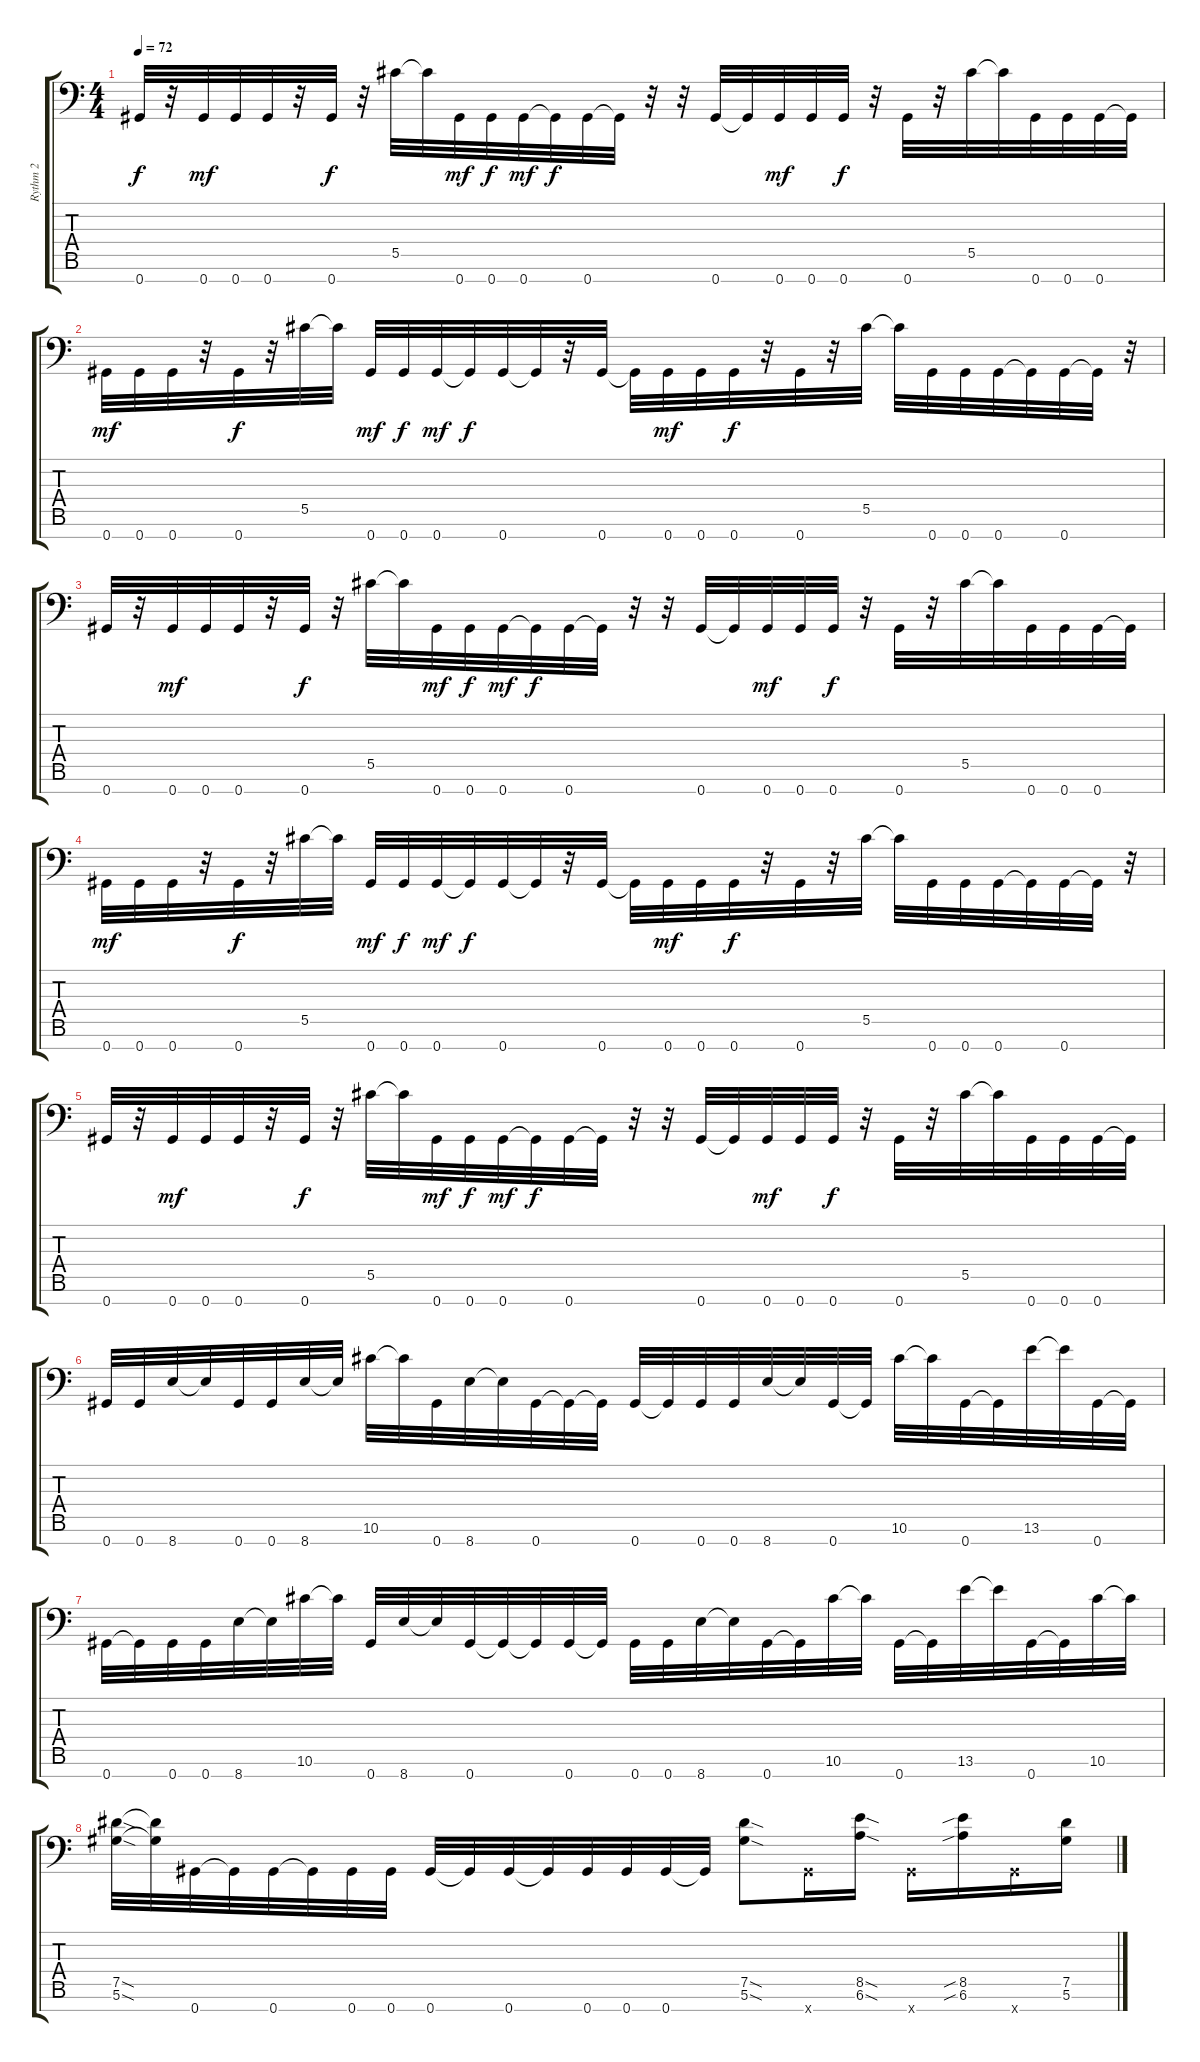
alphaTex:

\track ("Rythm 2" "Rythm 2") {instrument distortionguitar}
\staff {score tabs}
\tuning (Eb4 Bb3 Gb3 Db3 Ab2 Eb2 Ab1) {hide}
\ts (4 4)
\tempo 72
\clef f4
\ks c
0.7.32{dy f} r.32 0.7.32{dy mf} 0.7.32 0.7.32 r.32 0.7.32{dy f} r.32 5.5.32 5.5{t}.32 0.7.32{dy mf} 0.7.32{dy f} 0.7.32{dy mf} 0.7{t}.32{dy f} 0.7.32 0.7{t}.32 r.32 r.32 0.7.32 0.7{t}.32 0.7.32{dy mf} 0.7.32 0.7.32{dy f} r.32 0.7.32 r.32 5.5.32 5.5{t}.32 0.7.32 0.7.32 0.7.32 0.7{t}.32 |
0.7.32{dy mf} 0.7.32 0.7.32 r.32 0.7.32{dy f} r.32 5.5.32 5.5{t}.32 0.7.32{dy mf} 0.7.32{dy f} 0.7.32{dy mf} 0.7{t}.32{dy f} 0.7.32 0.7{t}.32 r.32 0.7.32 0.7{t}.32 0.7.32{dy mf} 0.7.32 0.7.32{dy f} r.32 0.7.32 r.32 5.5.32 5.5{t}.32 0.7.32 0.7.32 0.7.32 0.7{t}.32 0.7.32 0.7{t}.32 r.32 |
0.7.32 r.32 0.7.32{dy mf} 0.7.32 0.7.32 r.32 0.7.32{dy f} r.32 5.5.32 5.5{t}.32 0.7.32{dy mf} 0.7.32{dy f} 0.7.32{dy mf} 0.7{t}.32{dy f} 0.7.32 0.7{t}.32 r.32 r.32 0.7.32 0.7{t}.32 0.7.32{dy mf} 0.7.32 0.7.32{dy f} r.32 0.7.32 r.32 5.5.32 5.5{t}.32 0.7.32 0.7.32 0.7.32 0.7{t}.32 |
0.7.32{dy mf} 0.7.32 0.7.32 r.32 0.7.32{dy f} r.32 5.5.32 5.5{t}.32 0.7.32{dy mf} 0.7.32{dy f} 0.7.32{dy mf} 0.7{t}.32{dy f} 0.7.32 0.7{t}.32 r.32 0.7.32 0.7{t}.32 0.7.32{dy mf} 0.7.32 0.7.32{dy f} r.32 0.7.32 r.32 5.5.32 5.5{t}.32 0.7.32 0.7.32 0.7.32 0.7{t}.32 0.7.32 0.7{t}.32 r.32 |
0.7.32 r.32 0.7.32{dy mf} 0.7.32 0.7.32 r.32 0.7.32{dy f} r.32 5.5.32 5.5{t}.32 0.7.32{dy mf} 0.7.32{dy f} 0.7.32{dy mf} 0.7{t}.32{dy f} 0.7.32 0.7{t}.32 r.32 r.32 0.7.32 0.7{t}.32 0.7.32{dy mf} 0.7.32 0.7.32{dy f} r.32 0.7.32 r.32 5.5.32 5.5{t}.32 0.7.32 0.7.32 0.7.32 0.7{t}.32 |
0.7.32 0.7.32 8.7.32 8.7{t}.32 0.7.32 0.7.32 8.7.32 8.7{t}.32 10.6.32 10.6{t}.32 0.7.32 8.7.32 8.7{t}.32 0.7.32 0.7{t}.32 0.7{t}.32 0.7.32 0.7{t}.32 0.7.32 0.7.32 8.7.32 8.7{t}.32 0.7.32 0.7{t}.32 10.6.32 10.6{t}.32 0.7.32 0.7{t}.32 13.6.32 13.6{t}.32 0.7.32 0.7{t}.32 |
0.7.32 0.7{t}.32 0.7.32 0.7.32 8.7.32 8.7{t}.32 10.6.32 10.6{t}.32 0.7.32 8.7.32 8.7{t}.32 0.7.32 0.7{t}.32 0.7{t}.32 0.7.32 0.7{t}.32 0.7.32 0.7.32 8.7.32 8.7{t}.32 0.7.32 0.7{t}.32 10.6.32 10.6{t}.32 0.7.32 0.7{t}.32 13.6.32 13.6{t}.32 0.7.32 0.7{t}.32 10.6.32 10.6{t}.32 |
(7.5{sod} 5.6{sod}).32 (7.5{t} 5.6{t}).32 0.7.32 0.7{t}.32 0.7.32 0.7{t}.32 0.7.32 0.7.32 0.7.32 0.7{t}.32 0.7.32 0.7{t}.32 0.7.32 0.7.32 0.7.32 0.7{t}.32 (7.5{sod} 5.6{sod}).8 0.7{x}.16 (8.5{sod} 6.6{sod}).16 0.7{x}.16 (8.5{sib} 6.6{sib}).16 0.7{x}.16 (7.5 5.6).16
